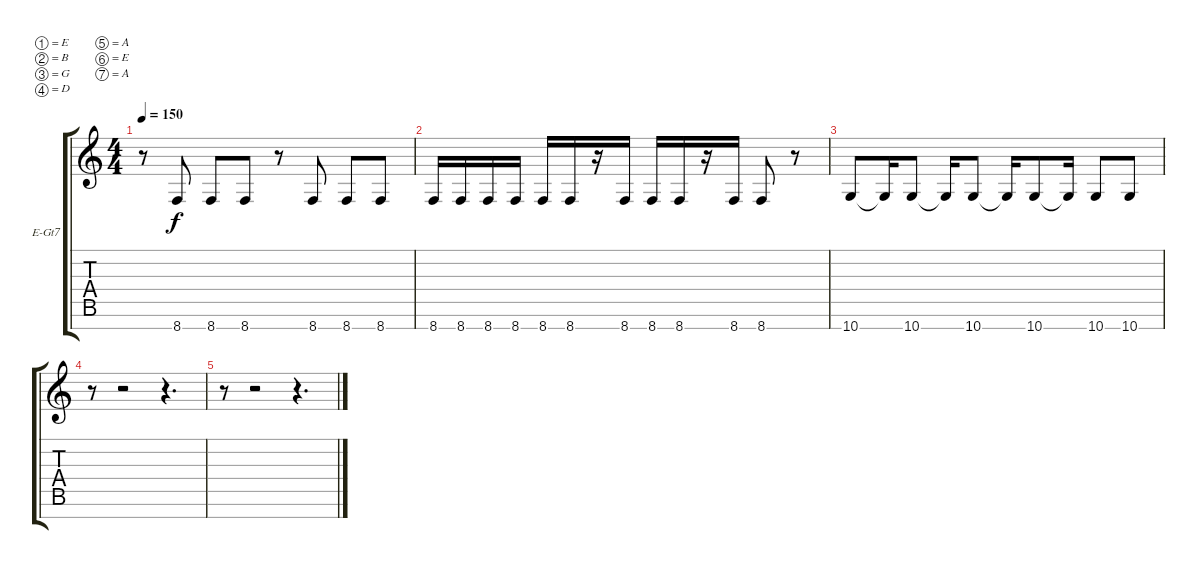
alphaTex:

\bracketExtendMode groupsimilarinstruments
\firstSystemTrackNameOrientation horizontal
\otherSystemsTrackNameOrientation horizontal
\track ("VINCHO" "E-Gt7") {instrument overdrivenguitar}
\staff {score tabs}
\tuning (E4 B3 G3 D3 A2 E2 A1)
\ts (4 4)
\tempo 150
\clef g2
\ks c
r.8{dy f} 8.7.8 8.7.8 8.7.8 r.8 8.7.8 8.7.8 8.7.8 |
8.7.16 8.7.16 8.7.16 8.7.16 8.7.16 8.7.16 r.16 8.7.16 8.7.16 8.7.16 r.16 8.7.16 8.7.8 r.8 |
10.7.8 10.7{t}.16 10.7.8 10.7{t}.16 10.7.8 10.7{t}.16 10.7.8 10.7{t}.16 10.7.8 10.7.8 |
r.8 r.2 r.4{d} |
r.8 r.2 r.4{d}
